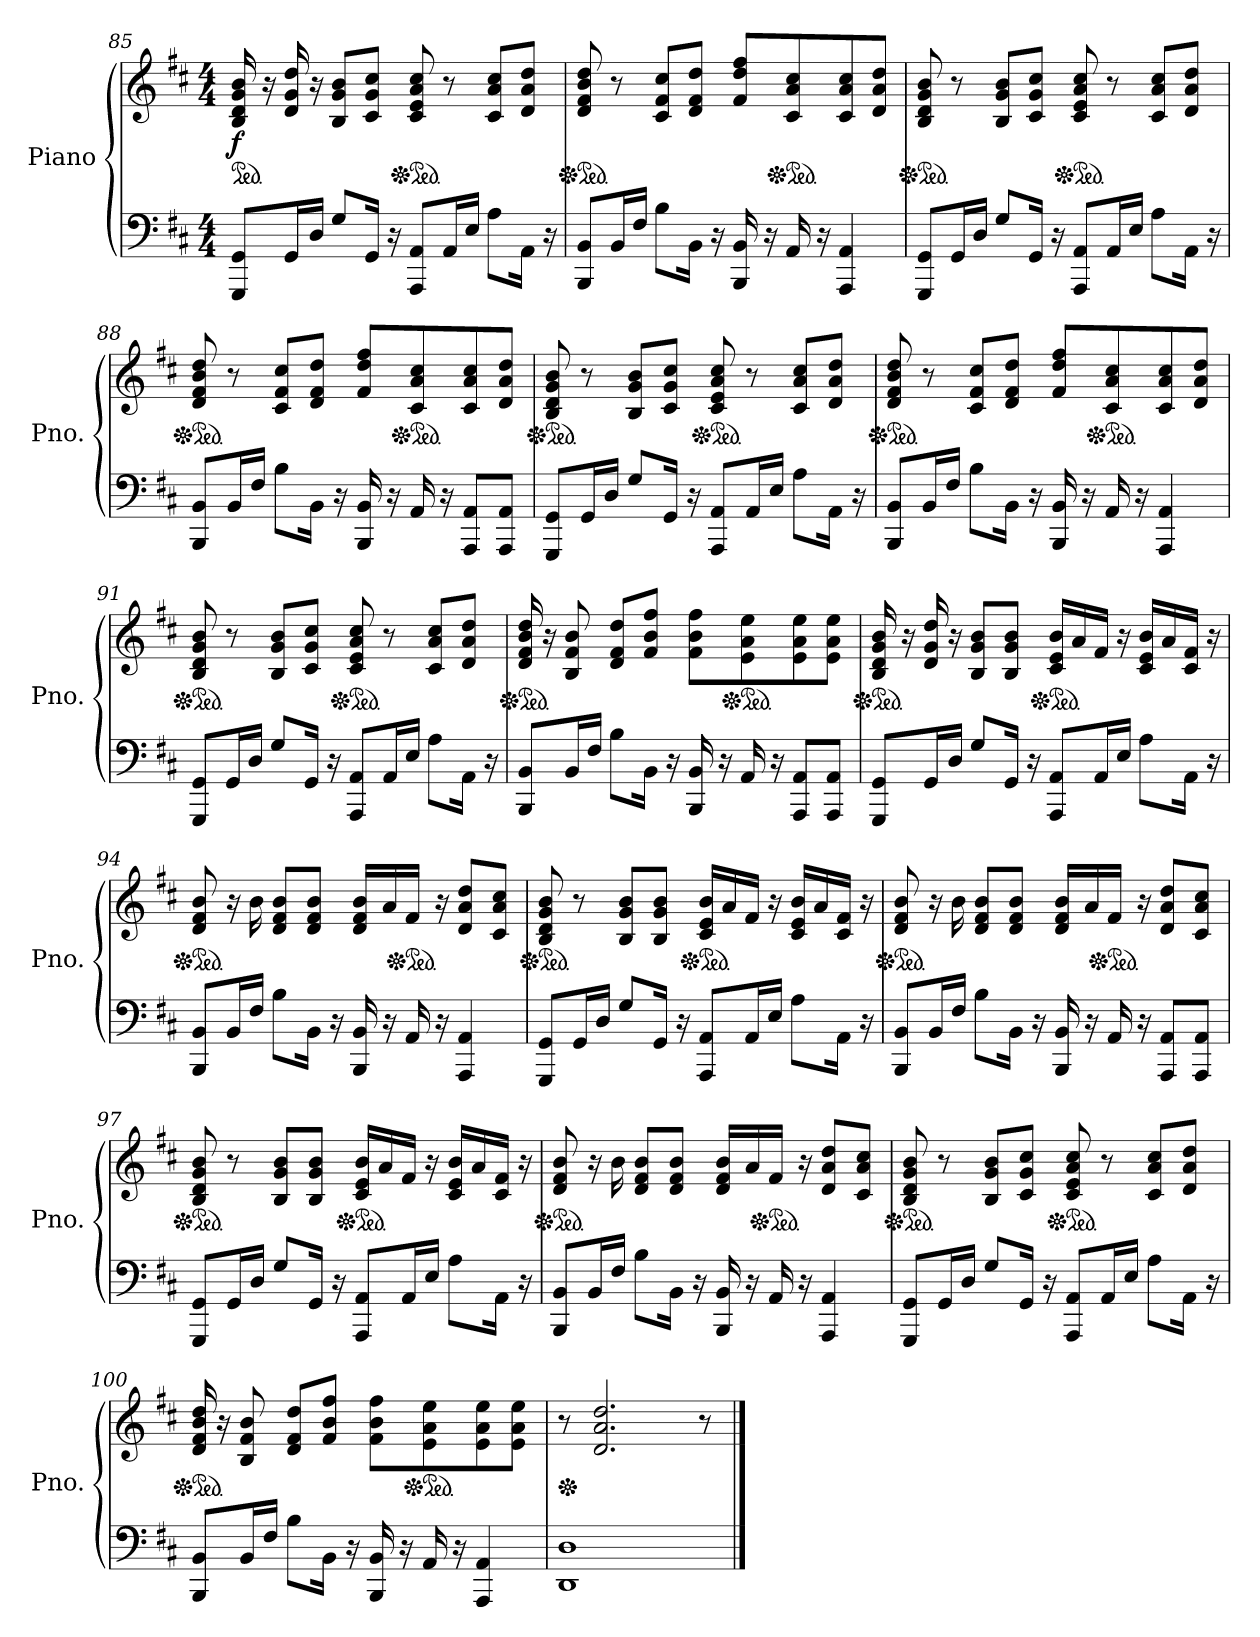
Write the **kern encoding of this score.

**kern	**kern	**dynam
*part1	*part1	*part1
*staff2	*staff1	*staff1/2
*I"Piano	*	*
*I'Pno.	*	*
!!LO:LB:g=z
*clefF4	*clefG2	*
*k[f#c#]	*k[f#c#]	*
*M4/4	*M4/4	*
*	*ped	*
=85	=85	=85
!	!	!LO:DY:b
8GGG/ 8GG/L	16B/ 16d/ 16g/ 16b/	f
.	16r	.
16GG/L	16d/ 16g/ 16dd/	.
16D/JJ	16r	.
8G/L	8B/ 8g/ 8b/L	.
16GG/Jk	8c#/ 8g/ 8cc#/J	.
16r	.	.
*	*Xped	*
*	*ped	*
8AAA/ 8AA/L	8c#/ 8e/ 8a/ 8cc#/	.
16AA/L	8r	.
16E/JJ	.	.
8A\L	8c#/ 8a/ 8cc#/L	.
16AA\Jk	8d/ 8a/ 8dd/J	.
16r	.	.
=86	=86	=86
*	*Xped	*
*	*ped	*
8BBB/ 8BB/L	8d/ 8f#/ 8b/ 8dd/	.
16BB/L	8r	.
16F#/JJ	.	.
8B\L	8c#/ 8f#/ 8cc#/L	.
16BB\Jk	8d/ 8f#/ 8dd/J	.
16r	.	.
16BBB/ 16BB/	8f#/ 8dd/ 8ff#/L	.
16r	.	.
*	*Xped	*
*	*ped	*
16AA/	8c#/ 8a/ 8cc#/	.
16r	.	.
4AAA/ 4AA/	8c#/ 8a/ 8cc#/	.
.	8d/ 8a/ 8dd/J	.
!!LO:LB:g=z
=87	=87	=87
*	*Xped	*
*	*ped	*
8GGG/ 8GG/L	8B/ 8d/ 8g/ 8b/	.
16GG/L	8r	.
16D/JJ	.	.
8G/L	8B/ 8g/ 8b/L	.
16GG/Jk	8c#/ 8g/ 8cc#/J	.
16r	.	.
*	*Xped	*
*	*ped	*
8AAA/ 8AA/L	8c#/ 8e/ 8a/ 8cc#/	.
16AA/L	8r	.
16E/JJ	.	.
8A\L	8c#/ 8a/ 8cc#/L	.
16AA\Jk	8d/ 8a/ 8dd/J	.
16r	.	.
=88	=88	=88
*	*Xped	*
*	*ped	*
8BBB/ 8BB/L	8d/ 8f#/ 8b/ 8dd/	.
16BB/L	8r	.
16F#/JJ	.	.
8B\L	8c#/ 8f#/ 8cc#/L	.
16BB\Jk	8d/ 8f#/ 8dd/J	.
16r	.	.
16BBB/ 16BB/	8f#/ 8dd/ 8ff#/L	.
16r	.	.
*	*Xped	*
*	*ped	*
16AA/	8c#/ 8a/ 8cc#/	.
16r	.	.
8AAA/ 8AA/L	8c#/ 8a/ 8cc#/	.
8AAA/ 8AA/J	8d/ 8a/ 8dd/J	.
!!LO:LB:g=z
=89	=89	=89
*	*Xped	*
*	*ped	*
8GGG/ 8GG/L	8B/ 8d/ 8g/ 8b/	.
16GG/L	8r	.
16D/JJ	.	.
8G/L	8B/ 8g/ 8b/L	.
16GG/Jk	8c#/ 8g/ 8cc#/J	.
16r	.	.
*	*Xped	*
*	*ped	*
8AAA/ 8AA/L	8c#/ 8e/ 8a/ 8cc#/	.
16AA/L	8r	.
16E/JJ	.	.
8A\L	8c#/ 8a/ 8cc#/L	.
16AA\Jk	8d/ 8a/ 8dd/J	.
16r	.	.
=90	=90	=90
*	*Xped	*
*	*ped	*
8BBB/ 8BB/L	8d/ 8f#/ 8b/ 8dd/	.
16BB/L	8r	.
16F#/JJ	.	.
8B\L	8c#/ 8f#/ 8cc#/L	.
16BB\Jk	8d/ 8f#/ 8dd/J	.
16r	.	.
16BBB/ 16BB/	8f#/ 8dd/ 8ff#/L	.
16r	.	.
*	*Xped	*
*	*ped	*
16AA/	8c#/ 8a/ 8cc#/	.
16r	.	.
4AAA/ 4AA/	8c#/ 8a/ 8cc#/	.
.	8d/ 8a/ 8dd/J	.
!!LO:LB:g=z
=91	=91	=91
*	*Xped	*
*	*ped	*
8GGG/ 8GG/L	8B/ 8d/ 8g/ 8b/	.
16GG/L	8r	.
16D/JJ	.	.
8G/L	8B/ 8g/ 8b/L	.
16GG/Jk	8c#/ 8g/ 8cc#/J	.
16r	.	.
*	*Xped	*
*	*ped	*
8AAA/ 8AA/L	8c#/ 8e/ 8a/ 8cc#/	.
16AA/L	8r	.
16E/JJ	.	.
8A\L	8c#/ 8a/ 8cc#/L	.
16AA\Jk	8d/ 8a/ 8dd/J	.
16r	.	.
=92	=92	=92
*	*Xped	*
*	*ped	*
8BBB/ 8BB/L	16d/ 16f#/ 16b/ 16dd/	.
.	16r	.
16BB/L	8B/ 8f#/ 8b/	.
16F#/JJ	.	.
8B\L	8d/ 8f#/ 8dd/L	.
16BB\Jk	8f#/ 8b/ 8ff#/J	.
16r	.	.
16BBB/ 16BB/	8f#\ 8b\ 8ff#\L	.
16r	.	.
*	*Xped	*
*	*ped	*
16AA/	8e\ 8a\ 8ee\	.
16r	.	.
8AAA/ 8AA/L	8e\ 8a\ 8ee\	.
8AAA/ 8AA/J	8e\ 8a\ 8ee\J	.
!!LO:PB:g=z
=93	=93	=93
*	*Xped	*
*	*ped	*
8GGG/ 8GG/L	16B/ 16d/ 16g/ 16b/	.
.	16r	.
16GG/L	16d/ 16g/ 16dd/	.
16D/JJ	16r	.
8G/L	8B/ 8g/ 8b/L	.
16GG/Jk	8B/ 8g/ 8b/J	.
16r	.	.
*	*Xped	*
*	*ped	*
8AAA/ 8AA/L	16c#/ 16e/ 16b/LL	.
.	16a/	.
16AA/L	16f#/JJ	.
16E/JJ	16r	.
8A\L	16c#/ 16e/ 16b/LL	.
.	16a/	.
16AA\Jk	16c#/ 16f#/JJ	.
16r	16r	.
=94	=94	=94
*	*Xped	*
*	*ped	*
8BBB/ 8BB/L	8d/ 8f#/ 8b/	.
16BB/L	16r	.
16F#/JJ	16b\	.
8B\L	8d/ 8f#/ 8b/L	.
16BB\Jk	8d/ 8f#/ 8b/J	.
16r	.	.
16BBB/ 16BB/	16d/ 16f#/ 16b/LL	.
16r	16a/	.
*	*Xped	*
*	*ped	*
16AA/	16f#/JJ	.
16r	16r	.
4AAA/ 4AA/	8d/ 8a/ 8dd/L	.
.	8c#/ 8a/ 8cc#/J	.
!!LO:LB:g=z
=95	=95	=95
*	*Xped	*
*	*ped	*
8GGG/ 8GG/L	8B/ 8d/ 8g/ 8b/	.
16GG/L	8r	.
16D/JJ	.	.
8G/L	8B/ 8g/ 8b/L	.
16GG/Jk	8B/ 8g/ 8b/J	.
16r	.	.
*	*Xped	*
*	*ped	*
8AAA/ 8AA/L	16c#/ 16e/ 16b/LL	.
.	16a/	.
16AA/L	16f#/JJ	.
16E/JJ	16r	.
8A\L	16c#/ 16e/ 16b/LL	.
.	16a/	.
16AA\Jk	16c#/ 16f#/JJ	.
16r	16r	.
=96	=96	=96
*	*Xped	*
*	*ped	*
8BBB/ 8BB/L	8d/ 8f#/ 8b/	.
16BB/L	16r	.
16F#/JJ	16b\	.
8B\L	8d/ 8f#/ 8b/L	.
16BB\Jk	8d/ 8f#/ 8b/J	.
16r	.	.
16BBB/ 16BB/	16d/ 16f#/ 16b/LL	.
16r	16a/	.
*	*Xped	*
*	*ped	*
16AA/	16f#/JJ	.
16r	16r	.
8AAA/ 8AA/L	8d/ 8a/ 8dd/L	.
8AAA/ 8AA/J	8c#/ 8a/ 8cc#/J	.
!!LO:LB:g=z
=97	=97	=97
*	*Xped	*
*	*ped	*
8GGG/ 8GG/L	8B/ 8d/ 8g/ 8b/	.
16GG/L	8r	.
16D/JJ	.	.
8G/L	8B/ 8g/ 8b/L	.
16GG/Jk	8B/ 8g/ 8b/J	.
16r	.	.
*	*Xped	*
*	*ped	*
8AAA/ 8AA/L	16c#/ 16e/ 16b/LL	.
.	16a/	.
16AA/L	16f#/JJ	.
16E/JJ	16r	.
8A\L	16c#/ 16e/ 16b/LL	.
.	16a/	.
16AA\Jk	16c#/ 16f#/JJ	.
16r	16r	.
=98	=98	=98
*	*Xped	*
*	*ped	*
8BBB/ 8BB/L	8d/ 8f#/ 8b/	.
16BB/L	16r	.
16F#/JJ	16b\	.
8B\L	8d/ 8f#/ 8b/L	.
16BB\Jk	8d/ 8f#/ 8b/J	.
16r	.	.
16BBB/ 16BB/	16d/ 16f#/ 16b/LL	.
16r	16a/	.
*	*Xped	*
*	*ped	*
16AA/	16f#/JJ	.
16r	16r	.
4AAA/ 4AA/	8d/ 8a/ 8dd/L	.
.	8c#/ 8a/ 8cc#/J	.
!!LO:LB:g=z
=99	=99	=99
*	*Xped	*
*	*ped	*
8GGG/ 8GG/L	8B/ 8d/ 8g/ 8b/	.
16GG/L	8r	.
16D/JJ	.	.
8G/L	8B/ 8g/ 8b/L	.
16GG/Jk	8c#/ 8g/ 8cc#/J	.
16r	.	.
*	*Xped	*
*	*ped	*
8AAA/ 8AA/L	8c#/ 8e/ 8a/ 8cc#/	.
16AA/L	8r	.
16E/JJ	.	.
8A\L	8c#/ 8a/ 8cc#/L	.
16AA\Jk	8d/ 8a/ 8dd/J	.
16r	.	.
=100	=100	=100
*	*Xped	*
*	*ped	*
8BBB/ 8BB/L	16d/ 16f#/ 16b/ 16dd/	.
.	16r	.
16BB/L	8B/ 8f#/ 8b/	.
16F#/JJ	.	.
8B\L	8d/ 8f#/ 8dd/L	.
16BB\Jk	8f#/ 8b/ 8ff#/J	.
16r	.	.
16BBB/ 16BB/	8f#\ 8b\ 8ff#\L	.
16r	.	.
*	*Xped	*
*	*ped	*
16AA/	8e\ 8a\ 8ee\	.
16r	.	.
4AAA/ 4AA/	8e\ 8a\ 8ee\	.
.	8e\ 8a\ 8ee\J	.
=101	=101	=101
*	*Xped	*
1DD 1D	8r	.
*	*MM40	*
.	2.d/ 2.a/ 2.dd/	.
.	8r	.
==	==	==
*-	*-	*-
